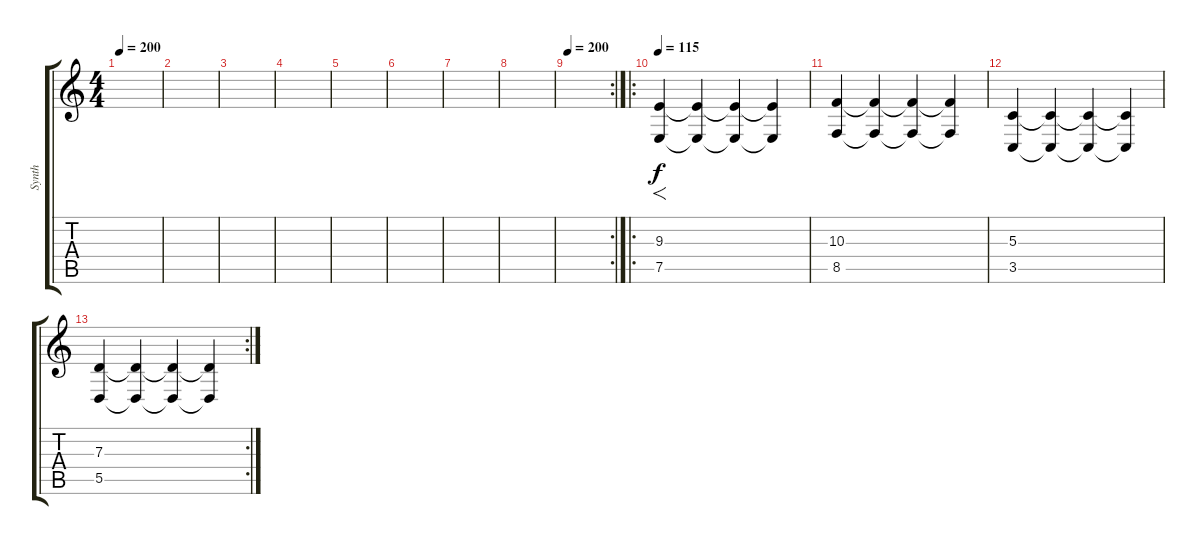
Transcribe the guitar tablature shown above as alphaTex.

\track ("Synth" "Synth") {instrument stringensemble1}
\staff {score tabs}
\tuning (E4 B3 G3 D3 A2 E2) {hide}
\ts (4 4)
\tempo 200
\clef g2
\ks c
|
|
|
|
|
|
|
|
\rc 2
\tempo 115
\tempo 200
|
\ro
\tempo 115
(9.3 7.5).4{f} (9.3{t} 7.5{t}).4 (9.3{t} 7.5{t}).4 (9.3{t} 7.5{t}).4 |
(10.3 8.5).4 (10.3{t} 8.5{t}).4 (10.3{t} 8.5{t}).4 (10.3{t} 8.5{t}).4 |
(5.3 3.5).4 (5.3{t} 3.5{t}).4 (5.3{t} 3.5{t}).4 (5.3{t} 3.5{t}).4 |
\rc 2
(7.3 5.5).4 (7.3{t} 5.5{t}).4 (7.3{t} 5.5{t}).4 (7.3{t} 5.5{t}).4
